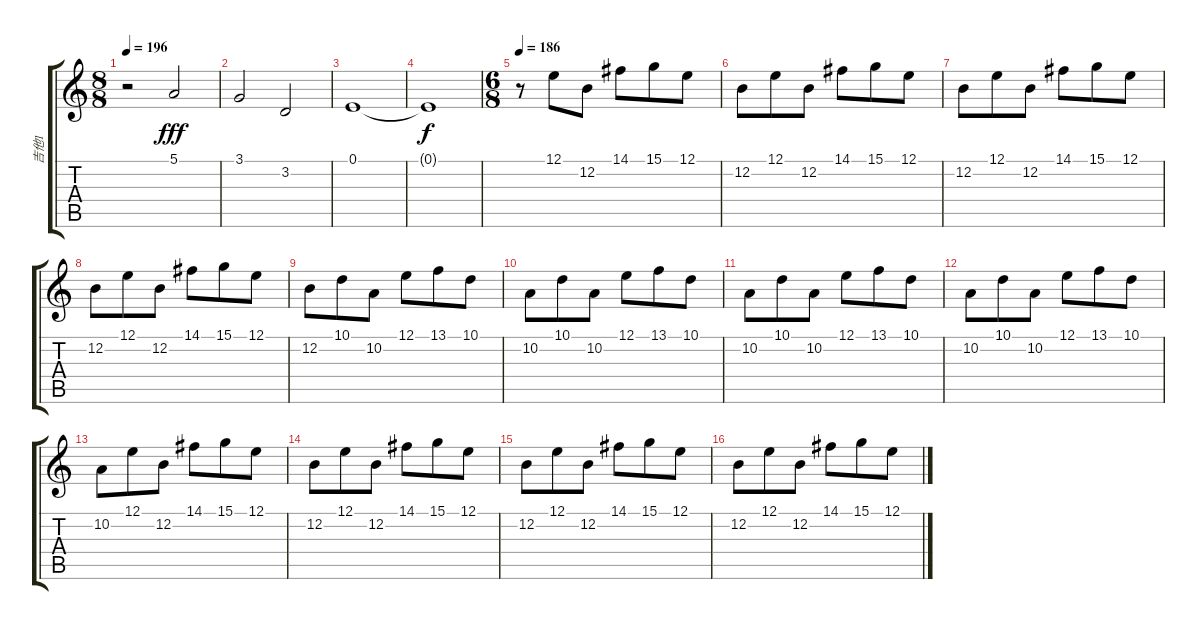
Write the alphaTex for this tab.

\track ("吉他1" "吉他1") {instrument lead2sawtooth}
\staff {score tabs}
\tuning (E4 B3 G3 D3 A2 E2) {hide}
\ts (8 8)
\tempo 196
\clef g2
\ks c
r.2{dy fff instrument lead2sawtooth} 5.1.2 |
3.1.2 3.2.2 |
0.1.1 |
0.1{t}.1{dy f} |
\ts (6 8)
\tempo 186
r.8 12.1.8 12.2.8 14.1.8 15.1.8 12.1.8 |
12.2.8 12.1.8 12.2.8 14.1.8 15.1.8 12.1.8 |
12.2.8 12.1.8 12.2.8 14.1.8 15.1.8 12.1.8 |
12.2.8 12.1.8 12.2.8 14.1.8 15.1.8 12.1.8 |
12.2.8 10.1.8 10.2.8 12.1.8 13.1.8 10.1.8 |
10.2.8 10.1.8 10.2.8 12.1.8 13.1.8 10.1.8 |
10.2.8 10.1.8 10.2.8 12.1.8 13.1.8 10.1.8 |
10.2.8 10.1.8 10.2.8 12.1.8 13.1.8 10.1.8 |
10.2.8 12.1.8 12.2.8 14.1.8 15.1.8 12.1.8 |
12.2.8 12.1.8 12.2.8 14.1.8 15.1.8 12.1.8 |
12.2.8 12.1.8 12.2.8 14.1.8 15.1.8 12.1.8 |
12.2.8 12.1.8 12.2.8 14.1.8 15.1.8 12.1.8
